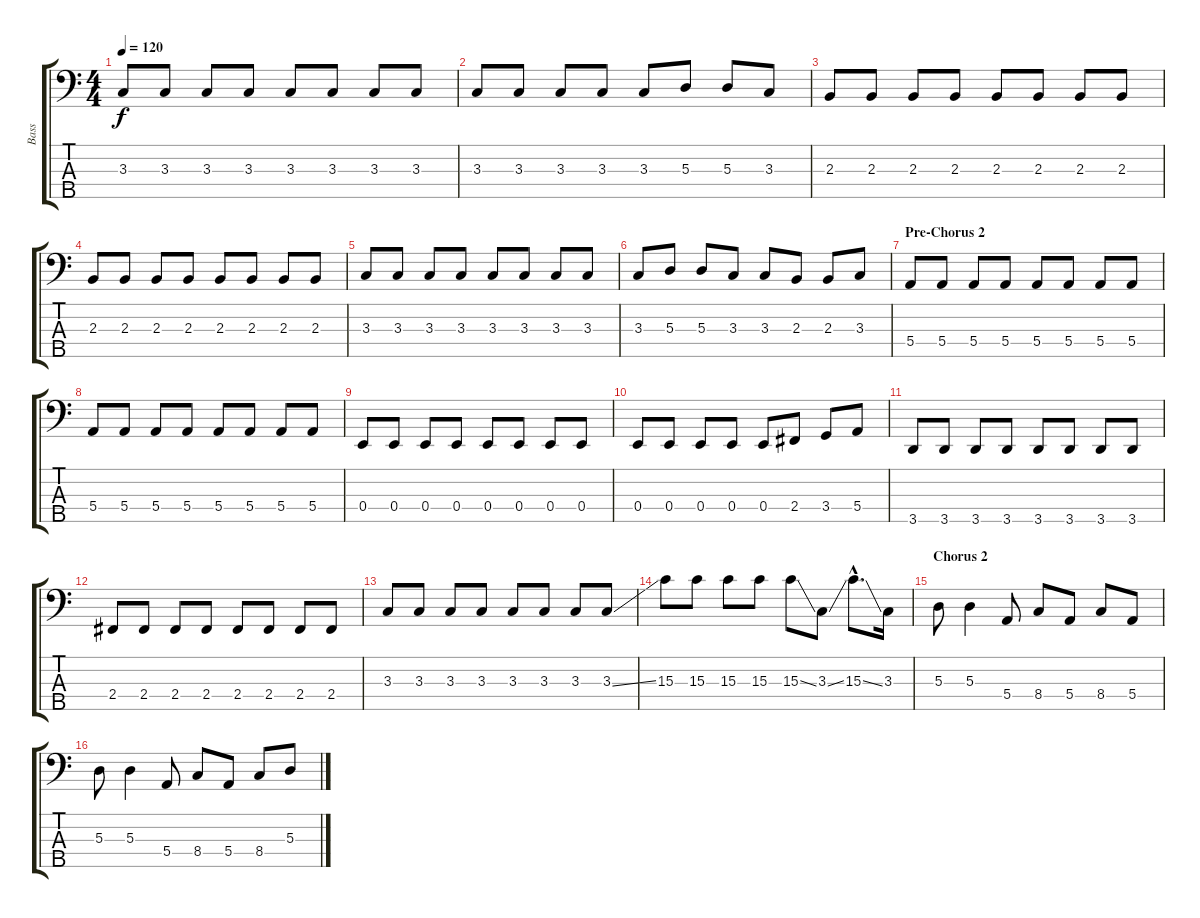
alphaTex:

\track ("Bass" "Bass") {instrument electricbassfinger}
\staff {score tabs}
\tuning (G2 D2 A1 E1 B0) {hide}
\ts (4 4)
\tempo 120
\clef f4
\ks c
3.3.8{dy f} 3.3.8 3.3.8 3.3.8 3.3.8 3.3.8 3.3.8 3.3.8 |
3.3.8 3.3.8 3.3.8 3.3.8 3.3.8 5.3.8 5.3.8 3.3.8 |
2.3.8 2.3.8 2.3.8 2.3.8 2.3.8 2.3.8 2.3.8 2.3.8 |
2.3.8 2.3.8 2.3.8 2.3.8 2.3.8 2.3.8 2.3.8 2.3.8 |
3.3.8 3.3.8 3.3.8 3.3.8 3.3.8 3.3.8 3.3.8 3.3.8 |
3.3.8 5.3.8 5.3.8 3.3.8 3.3.8 2.3.8 2.3.8 3.3.8 |
\section ("" "Pre-Chorus 2")
5.4.8 5.4.8 5.4.8 5.4.8 5.4.8 5.4.8 5.4.8 5.4.8 |
5.4.8 5.4.8 5.4.8 5.4.8 5.4.8 5.4.8 5.4.8 5.4.8 |
0.4.8 0.4.8 0.4.8 0.4.8 0.4.8 0.4.8 0.4.8 0.4.8 |
0.4.8 0.4.8 0.4.8 0.4.8 0.4.8 2.4.8 3.4.8 5.4.8 |
3.5.8 3.5.8 3.5.8 3.5.8 3.5.8 3.5.8 3.5.8 3.5.8 |
2.4.8 2.4.8 2.4.8 2.4.8 2.4.8 2.4.8 2.4.8 2.4.8 |
3.3.8 3.3.8 3.3.8 3.3.8 3.3.8 3.3.8 3.3.8 3.3{ss}.8 |
15.3.8 15.3.8 15.3.8 15.3.8 15.3{ss}.8 3.3{ss}.8 15.3{ss hac}.8{d} 3.3.16 |
\section ("" "Chorus 2")
5.3.8{volume 16} 5.3.4 5.4.8 8.4.8 5.4.8 8.4.8 5.4.8 |
5.3.8 5.3.4 5.4.8 8.4.8 5.4.8 8.4.8 5.3.8
